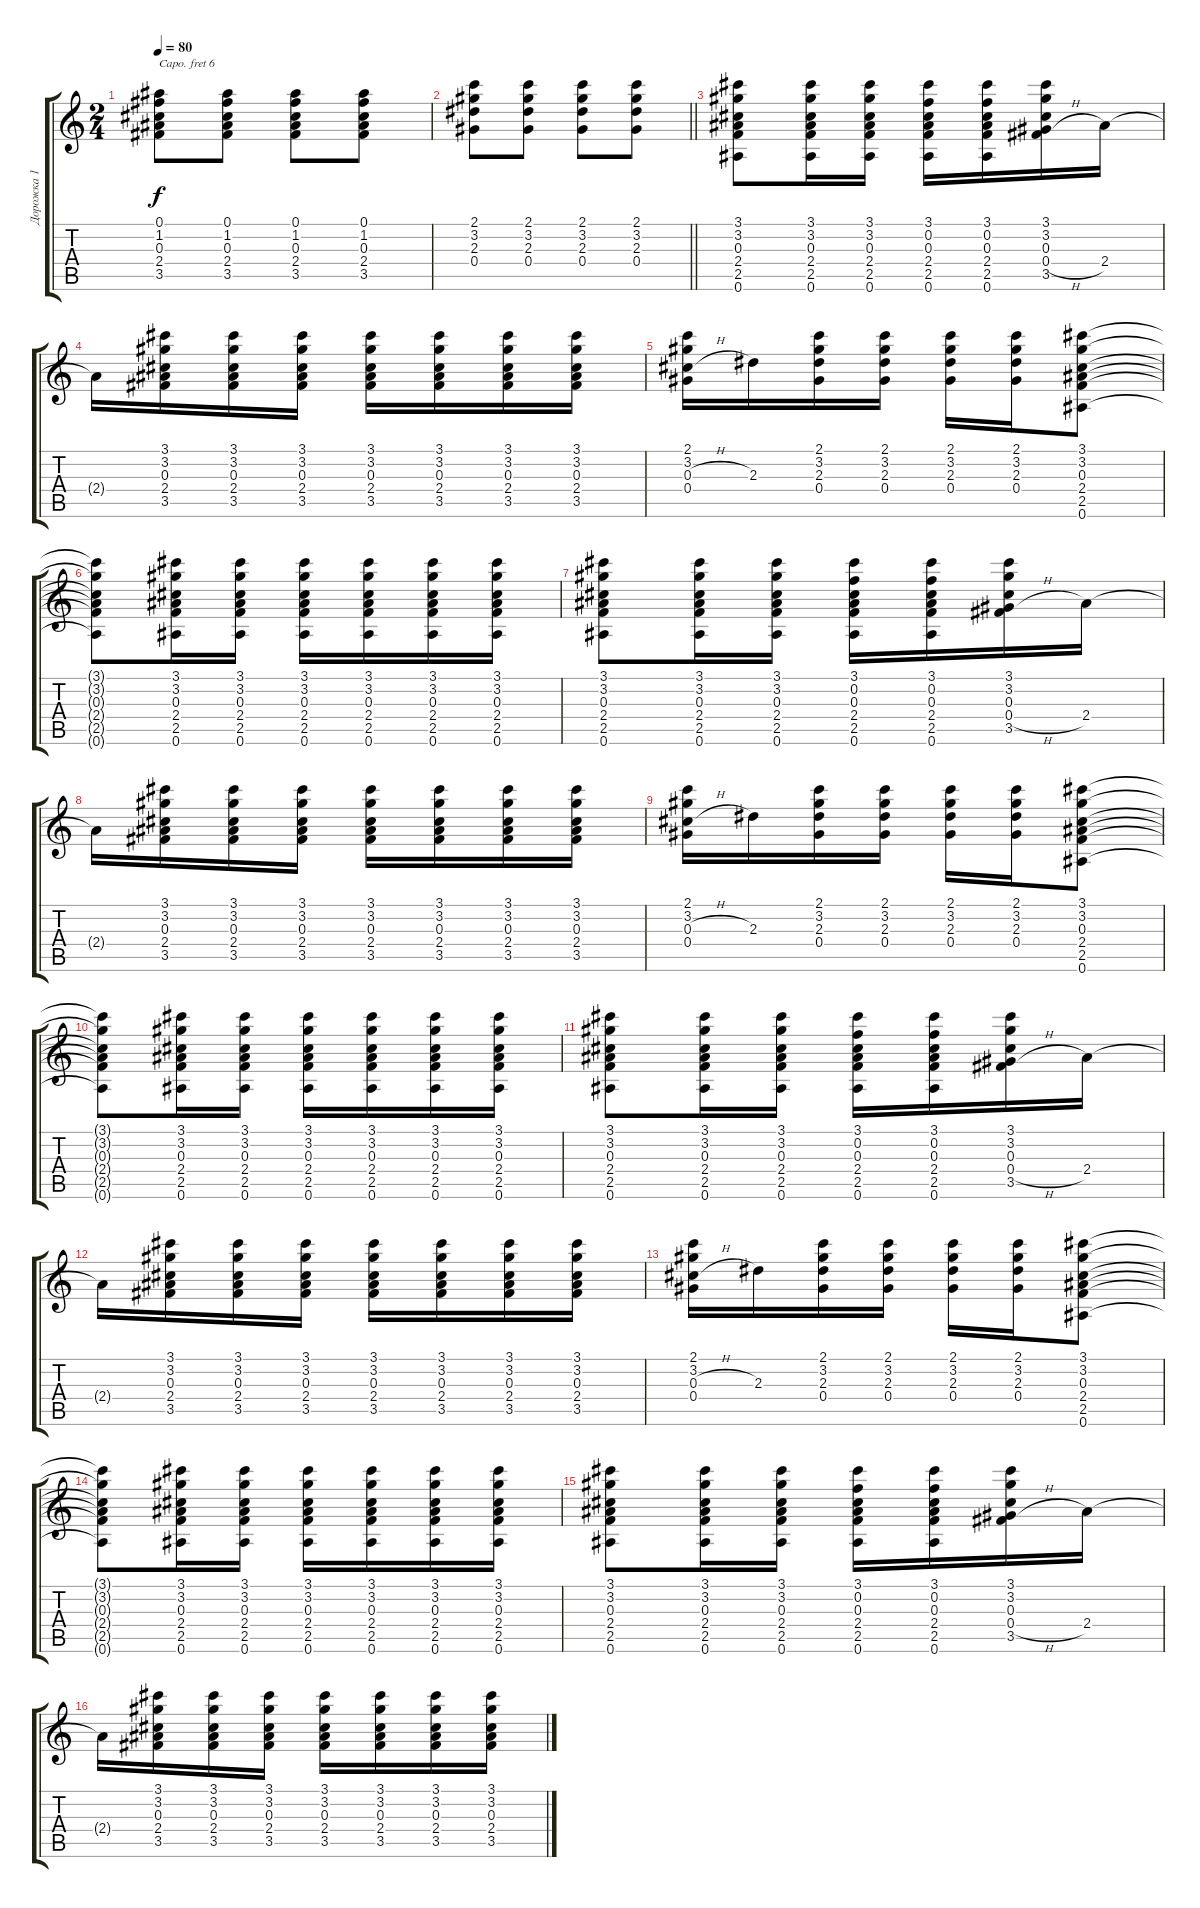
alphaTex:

\track ("Дорожка 1" "Дорожка 1") {instrument acousticguitarsteel}
\staff {score tabs}
\capo 6
\tuning (E4 B3 G3 D3 A2 E2) {hide}
\ts (2 4)
\tempo 80
\clef g2
\ks c
(0.1 1.2 0.3 2.4 3.5).8{dy f} (0.1 1.2 0.3 2.4 3.5).8 (0.1 1.2 0.3 2.4 3.5).8 (0.1 1.2 0.3 2.4 3.5).8 |
\barLineRight lightlight
(2.1 3.2 2.3 0.4).8 (2.1 3.2 2.3 0.4).8 (2.1 3.2 2.3 0.4).8 (2.1 3.2 2.3 0.4).8 |
\section ("" "")
(3.1 3.2 0.3 2.4 2.5 0.6).8 (3.1 3.2 0.3 2.4 2.5 0.6).16 (3.1 3.2 0.3 2.4 2.5 0.6).16 (3.1 0.2 0.3 2.4 2.5 0.6).16 (3.1 0.2 0.3 2.4 2.5 0.6).16 (3.1 3.2 0.3 0.4{h} 3.5).16 2.4.16 |
2.4{t}.16 (3.1 3.2 0.3 2.4 3.5).16 (3.1 3.2 0.3 2.4 3.5).16 (3.1 3.2 0.3 2.4 3.5).16 (3.1 3.2 0.3 2.4 3.5).16 (3.1 3.2 0.3 2.4 3.5).16 (3.1 3.2 0.3 2.4 3.5).16 (3.1 3.2 0.3 2.4 3.5).16 |
(2.1 3.2 0.3{h} 0.4).16 2.3.16 (2.1 3.2 2.3 0.4).16 (2.1 3.2 2.3 0.4).16 (2.1 3.2 2.3 0.4).16 (2.1 3.2 2.3 0.4).16 (3.1 3.2 0.3 2.4 2.5 0.6).8 |
(3.1{t} 3.2{t} 0.3{t} 2.4{t} 2.5{t} 0.6{t}).8 (3.1 3.2 0.3 2.4 2.5 0.6).16 (3.1 3.2 0.3 2.4 2.5 0.6).16 (3.1 3.2 0.3 2.4 2.5 0.6).16 (3.1 3.2 0.3 2.4 2.5 0.6).16 (3.1 3.2 0.3 2.4 2.5 0.6).16 (3.1 3.2 0.3 2.4 2.5 0.6).16 |
(3.1 3.2 0.3 2.4 2.5 0.6).8 (3.1 3.2 0.3 2.4 2.5 0.6).16 (3.1 3.2 0.3 2.4 2.5 0.6).16 (3.1 0.2 0.3 2.4 2.5 0.6).16 (3.1 0.2 0.3 2.4 2.5 0.6).16 (3.1 3.2 0.3 0.4{h} 3.5).16 2.4.16 |
2.4{t}.16 (3.1 3.2 0.3 2.4 3.5).16 (3.1 3.2 0.3 2.4 3.5).16 (3.1 3.2 0.3 2.4 3.5).16 (3.1 3.2 0.3 2.4 3.5).16 (3.1 3.2 0.3 2.4 3.5).16 (3.1 3.2 0.3 2.4 3.5).16 (3.1 3.2 0.3 2.4 3.5).16 |
(2.1 3.2 0.3{h} 0.4).16 2.3.16 (2.1 3.2 2.3 0.4).16 (2.1 3.2 2.3 0.4).16 (2.1 3.2 2.3 0.4).16 (2.1 3.2 2.3 0.4).16 (3.1 3.2 0.3 2.4 2.5 0.6).8 |
(3.1{t} 3.2{t} 0.3{t} 2.4{t} 2.5{t} 0.6{t}).8 (3.1 3.2 0.3 2.4 2.5 0.6).16 (3.1 3.2 0.3 2.4 2.5 0.6).16 (3.1 3.2 0.3 2.4 2.5 0.6).16 (3.1 3.2 0.3 2.4 2.5 0.6).16 (3.1 3.2 0.3 2.4 2.5 0.6).16 (3.1 3.2 0.3 2.4 2.5 0.6).16 |
(3.1 3.2 0.3 2.4 2.5 0.6).8 (3.1 3.2 0.3 2.4 2.5 0.6).16 (3.1 3.2 0.3 2.4 2.5 0.6).16 (3.1 0.2 0.3 2.4 2.5 0.6).16 (3.1 0.2 0.3 2.4 2.5 0.6).16 (3.1 3.2 0.3 0.4{h} 3.5).16 2.4.16 |
2.4{t}.16 (3.1 3.2 0.3 2.4 3.5).16 (3.1 3.2 0.3 2.4 3.5).16 (3.1 3.2 0.3 2.4 3.5).16 (3.1 3.2 0.3 2.4 3.5).16 (3.1 3.2 0.3 2.4 3.5).16 (3.1 3.2 0.3 2.4 3.5).16 (3.1 3.2 0.3 2.4 3.5).16 |
(2.1 3.2 0.3{h} 0.4).16 2.3.16 (2.1 3.2 2.3 0.4).16 (2.1 3.2 2.3 0.4).16 (2.1 3.2 2.3 0.4).16 (2.1 3.2 2.3 0.4).16 (3.1 3.2 0.3 2.4 2.5 0.6).8 |
(3.1{t} 3.2{t} 0.3{t} 2.4{t} 2.5{t} 0.6{t}).8 (3.1 3.2 0.3 2.4 2.5 0.6).16 (3.1 3.2 0.3 2.4 2.5 0.6).16 (3.1 3.2 0.3 2.4 2.5 0.6).16 (3.1 3.2 0.3 2.4 2.5 0.6).16 (3.1 3.2 0.3 2.4 2.5 0.6).16 (3.1 3.2 0.3 2.4 2.5 0.6).16 |
(3.1 3.2 0.3 2.4 2.5 0.6).8 (3.1 3.2 0.3 2.4 2.5 0.6).16 (3.1 3.2 0.3 2.4 2.5 0.6).16 (3.1 0.2 0.3 2.4 2.5 0.6).16 (3.1 0.2 0.3 2.4 2.5 0.6).16 (3.1 3.2 0.3 0.4{h} 3.5).16 2.4.16 |
2.4{t}.16 (3.1 3.2 0.3 2.4 3.5).16 (3.1 3.2 0.3 2.4 3.5).16 (3.1 3.2 0.3 2.4 3.5).16 (3.1 3.2 0.3 2.4 3.5).16 (3.1 3.2 0.3 2.4 3.5).16 (3.1 3.2 0.3 2.4 3.5).16 (3.1 3.2 0.3 2.4 3.5).16
